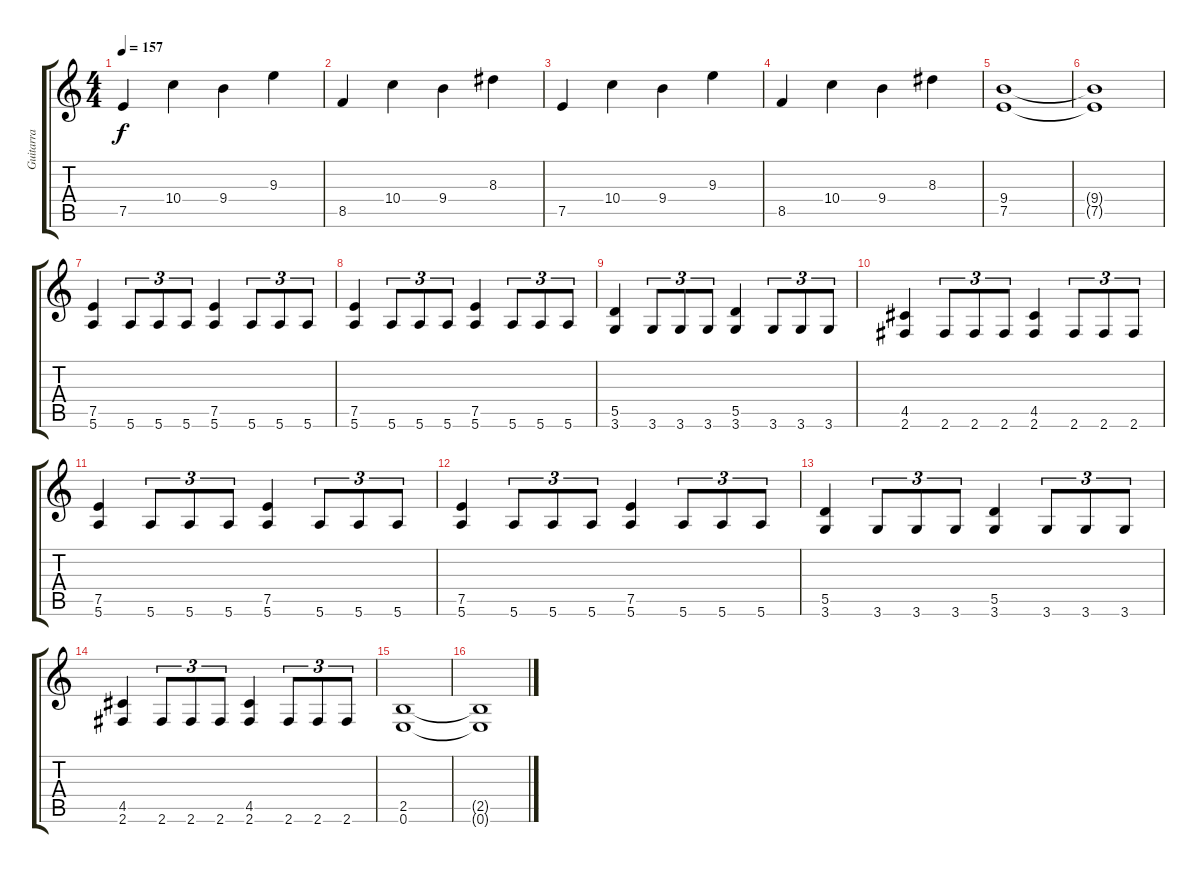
\track ("Guitarra" "Guitarra") {instrument distortionguitar}
\staff {score tabs}
\tuning (E4 B3 G3 D3 A2 E2) {hide}
\ts (4 4)
\tempo 157
\clef g2
\ks c
7.5.4{dy f} 10.4.4 9.4.4 9.3.4 |
8.5.4 10.4.4 9.4.4 8.3.4 |
7.5.4 10.4.4 9.4.4 9.3.4 |
8.5.4 10.4.4 9.4.4 8.3.4 |
(9.4 7.5).1 |
(9.4{t} 7.5{t}).1 |
(7.5 5.6).4 5.6.8{tu (3 2)} 5.6.8{tu (3 2)} 5.6.8{tu (3 2)} (7.5 5.6).4 5.6.8{tu (3 2)} 5.6.8{tu (3 2)} 5.6.8{tu (3 2)} |
(7.5 5.6).4 5.6.8{tu (3 2)} 5.6.8{tu (3 2)} 5.6.8{tu (3 2)} (7.5 5.6).4 5.6.8{tu (3 2)} 5.6.8{tu (3 2)} 5.6.8{tu (3 2)} |
(5.5 3.6).4 3.6.8{tu (3 2)} 3.6.8{tu (3 2)} 3.6.8{tu (3 2)} (5.5 3.6).4 3.6.8{tu (3 2)} 3.6.8{tu (3 2)} 3.6.8{tu (3 2)} |
(4.5 2.6).4 2.6.8{tu (3 2)} 2.6.8{tu (3 2)} 2.6.8{tu (3 2)} (4.5 2.6).4 2.6.8{tu (3 2)} 2.6.8{tu (3 2)} 2.6.8{tu (3 2)} |
(7.5 5.6).4 5.6.8{tu (3 2)} 5.6.8{tu (3 2)} 5.6.8{tu (3 2)} (7.5 5.6).4 5.6.8{tu (3 2)} 5.6.8{tu (3 2)} 5.6.8{tu (3 2)} |
(7.5 5.6).4 5.6.8{tu (3 2)} 5.6.8{tu (3 2)} 5.6.8{tu (3 2)} (7.5 5.6).4 5.6.8{tu (3 2)} 5.6.8{tu (3 2)} 5.6.8{tu (3 2)} |
(5.5 3.6).4 3.6.8{tu (3 2)} 3.6.8{tu (3 2)} 3.6.8{tu (3 2)} (5.5 3.6).4 3.6.8{tu (3 2)} 3.6.8{tu (3 2)} 3.6.8{tu (3 2)} |
(4.5 2.6).4 2.6.8{tu (3 2)} 2.6.8{tu (3 2)} 2.6.8{tu (3 2)} (4.5 2.6).4 2.6.8{tu (3 2)} 2.6.8{tu (3 2)} 2.6.8{tu (3 2)} |
(2.5 0.6).1{volume 0} |
(2.5{t} 0.6{t}).1
